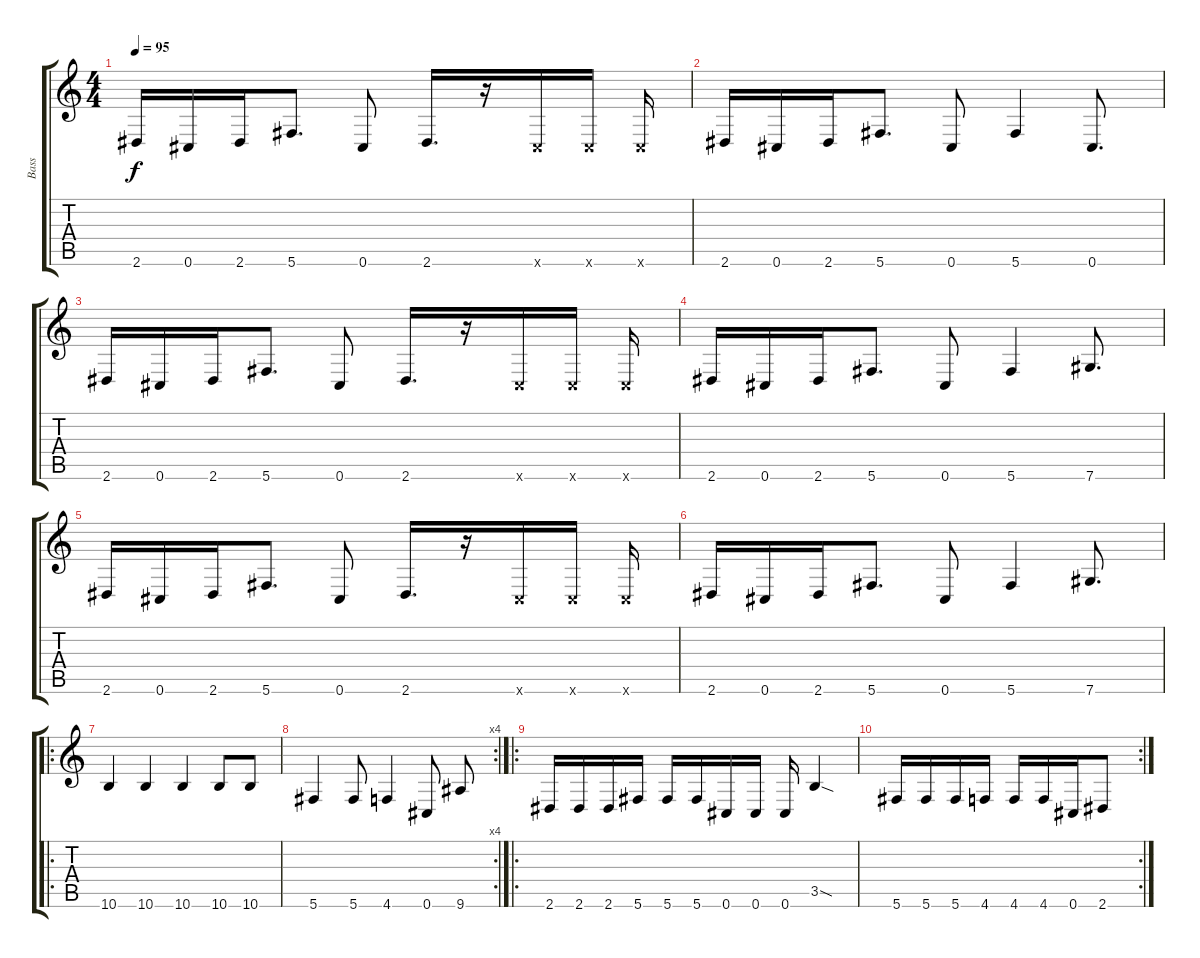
\track ("Bass" "Bass") {instrument electricbassfinger}
\staff {score tabs}
\tuning (Eb4 Bb3 Gb3 Db3 Ab2 Db2) {hide}
\ts (4 4)
\tempo 95
\clef g2
\ks c
2.6.16{dy f} 0.6.16 2.6.16 5.6.8{d} 0.6.8 2.6.16{d} r.16 0.6{x}.16 0.6{x}.16 0.6{x}.16 |
2.6.16 0.6.16 2.6.16 5.6.8{d} 0.6.8 5.6.4 0.6.8{d} |
2.6.16 0.6.16 2.6.16 5.6.8{d} 0.6.8 2.6.16{d} r.16 0.6{x}.16 0.6{x}.16 0.6{x}.16 |
2.6.16 0.6.16 2.6.16 5.6.8{d} 0.6.8 5.6.4 7.6.8{d} |
2.6.16 0.6.16 2.6.16 5.6.8{d} 0.6.8 2.6.16{d} r.16 0.6{x}.16 0.6{x}.16 0.6{x}.16 |
2.6.16 0.6.16 2.6.16 5.6.8{d} 0.6.8 5.6.4 7.6.8{d} |
\ro
10.6.4 10.6.4 10.6.4 10.6.8 10.6.8 |
\rc 4
5.6.4 5.6.8 4.6.4 0.6.8 9.6.8 |
\ro
2.6.16 2.6.16 2.6.16 5.6.16 5.6.16 5.6.16 0.6.16 0.6.16 0.6.16 3.5{sod}.4 |
\rc 2
5.6.16 5.6.16 5.6.16 4.6.16 4.6.16 4.6.16 0.6.16 2.6.8
